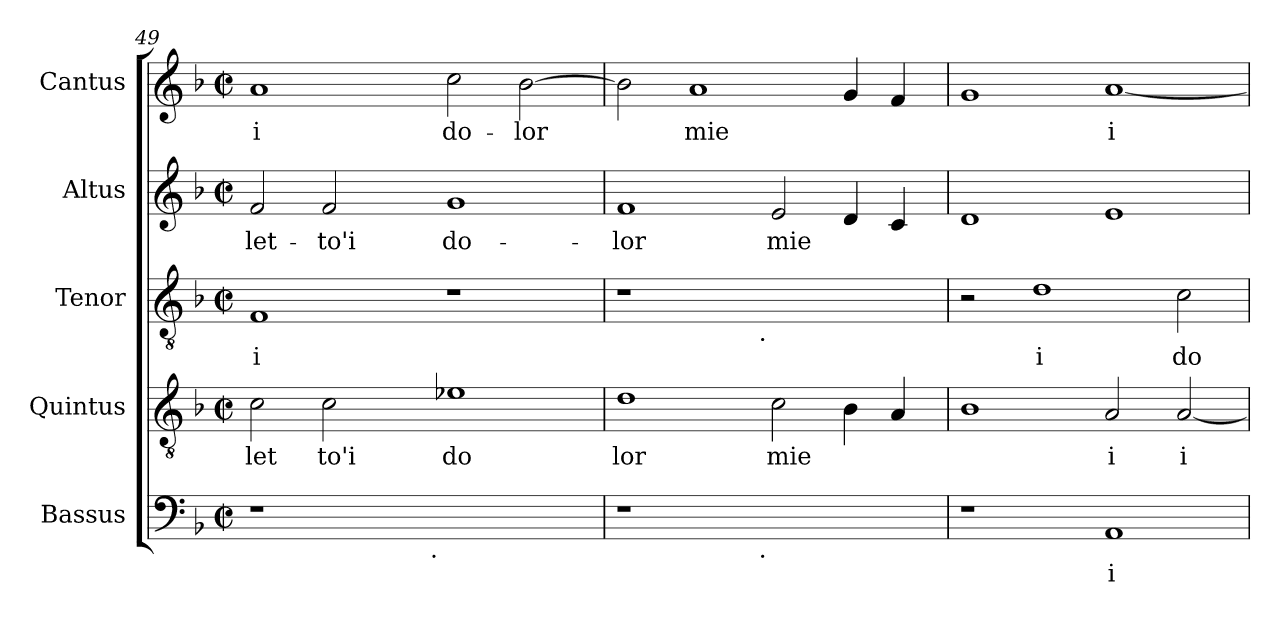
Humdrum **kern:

**kern	**text	**kern	**text	**kern	**text	**kern	**text	**kern	**text
*part5	*part5	*part4	*part4	*part3	*part3	*part2	*part2	*part1	*part1
*staff5	*staff5	*staff4	*staff4	*staff3	*staff3	*staff2	*staff2	*staff1	*staff1
*I"Bassus	*	*I"Quintus	*	*I"Tenor	*	*I"Altus	*	*I"Cantus	*
*clefF4	*	*clefGv2	*	*clefGv2	*	*clefG2	*	*clefG2	*
*k[b-]	*	*k[b-]	*	*k[b-]	*	*k[b-]	*	*k[b-]	*
*F:	*	*F:	*	*F:	*	*F:	*	*F:	*
*M2/2	*	*M2/2	*	*M2/2	*	*M2/2	*	*M2/2	*
*met(c|)	*	*met(c|)	*	*met(c|)	*	*met(c|)	*	*met(c|)	*
=49	=49	=49	=49	=49	=49	=49	=49	=49	=49
!	!	!	!LO:LY:b:cj	!	!LO:LY:b:cj	!	!LO:LY:b:cj	!	!LO:LY:b:cj
*^	*	*	*	*	*	*	*	*	*
1r	2ryy	.	2c\	let	1F	-i	2f/	-let-	1a	i
!	!	!	!	!LO:LY:b:cj	!	!	!	!LO:LY:b:cj	!	!
.	4ryy	.	2c\	to'i	.	.	2f/	-to'i	.	.
.	8ryy	.	.	.	.	.	.	.	.	.
.	16ryy	.	.	.	.	.	.	.	.	.
.	64ryy	.	.	.	.	.	.	.	.	.
!	!LO:TX:b:t=.	!	!	!	!	!	!	!	!	!
.	1ryy	.	.	.	.	.	.	.	.	.
!	!	!	!	!LO:LY:b:cj	!	!	!	!LO:LY:b:cj	!	!LO:LY:b:cj
1ryy	.	.	1e-X	do	1r	.	1g	do-	2cc\	do-
!	!	!	!	!	!	!	!	!	!	!LO:LY:b:cj
.	.	.	.	.	.	.	.	.	[>2b-\	-lor
.	32.ryy	.	.	.	.	.	.	.	.	.
!!LO:PB:g=z
=50	=50	=50	=50	=50	=50	=50	=50	=50	=50	=50
!	!	!	!	!LO:LY:b:cj	!	!	!	!LO:LY:b:cj	!	!LO:LY:b:cj
*	*	*	*	*	*^	*	*	*	*	*
1r	2ryy	.	1d	lor	1r	2ryy	.	1f	-lor	2b-\]	.
!	!	!	!	!	!	!	!	!	!	!	!LO:LY:b:cj
.	4...ryy	.	.	.	.	4...ryy	.	.	.	1a	mie
!	!	!	!	!	!	!LO:TX:b:t=.	!	!	!	!	!
!	!LO:TX:b:t=.	!	!	!	!	!	!	!	!	!	!
.	1ryy	.	.	.	.	1ryy	.	.	.	.	.
!	!	!	!	!LO:LY:b:cj	!	!	!	!	!LO:LY:b:cj	!	!
1ryy	.	.	2c\	mie	1ryy	.	.	2e/	mie	.	.
!	!	!	!	!LO:LY:b:cj	!	!	!	!	!LO:LY:b:cj	!	!LO:LY:b:cj
.	.	.	4B-\	.	.	.	.	4d/	.	4g/	.
!	!	!	!	!LO:LY:b:cj	!	!	!	!	!LO:LY:b:cj	!	!LO:LY:b:cj
.	.	.	4A/	.	.	.	.	4c/	.	4f/	.
.	32ryy	.	.	.	.	32ryy	.	.	.	.	.
=51	=51	=51	=51	=51	=51	=51	=51	=51	=51	=51	=51
!	!	!	!	!LO:LY:b:cj	!	!	!	!	!LO:LY:b:cj	!	!LO:LY:b:cj
*v	*v	*	*	*	*v	*v	*	*	*	*	*
1r	.	1B-	.	2r	.	1d	.	1g	.
!	!	!	!	!	!LO:LY:b:cj	!	!	!	!
.	.	.	.	1d	i	.	.	.	.
!	!LO:LY:b:cj	!	!LO:LY:b:cj	!	!	!	!LO:LY:b:cj	!	!LO:LY:b:cj
1AA	i	2A/	i	.	.	1e	.	[<1a	i
!	!	!	!LO:LY:b:cj	!	!LO:LY:b:cj	!	!	!	!
.	.	[<2A/	i	2c\	do	.	.	.	.
=	=	=	=	=	=	=	=	=	=
*-	*-	*-	*-	*-	*-	*-	*-	*-	*-
